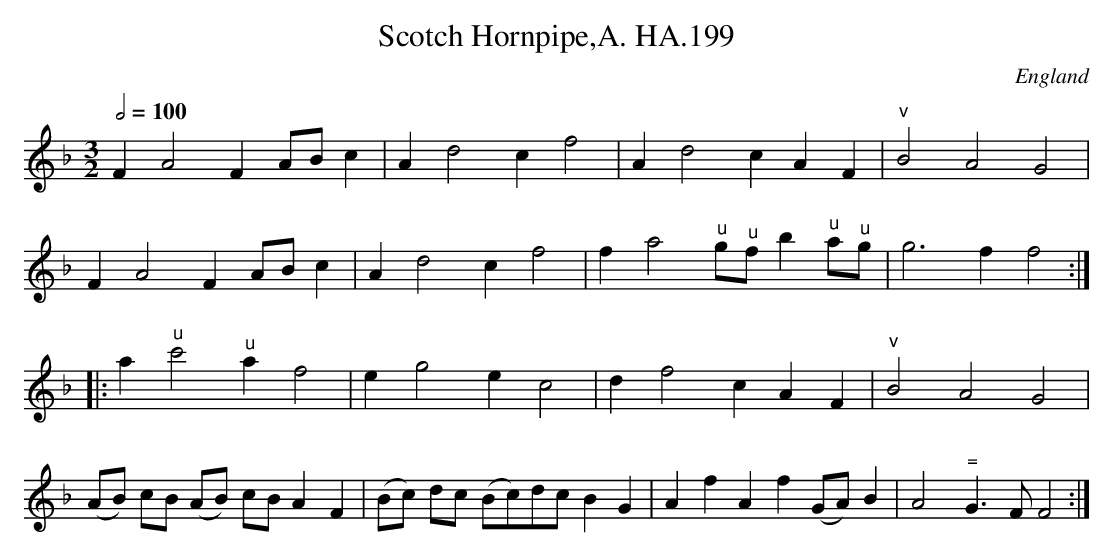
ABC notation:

X:1
T:Scotch Hornpipe,A. HA.199
M:3/2
L:1/4
Q:1/2=100
O:England
K:F major
FA2FA/2B/2c|Ad2cf2|Ad2cAF|"^v"B2A2G2|!
FA2FA/2B/2c|Ad2cf2|fa2"^u"g/2"^u"f/2b"^u"a/2"^u"g/2|g3ff2:|!
|:a"^u"c'2"^u"af2|eg2ec2|df2cAF|"^v"B2A2G2|!
(A/2B/2) c/2B/2 (A/2B/2) c/2B/2 AF|\
(B/2c/2) d/2c/2 (B/2c/2)d/2c/2 BG|\
AfAf(G/2A/2)B|A2"^="G3/2F/2F2:|
